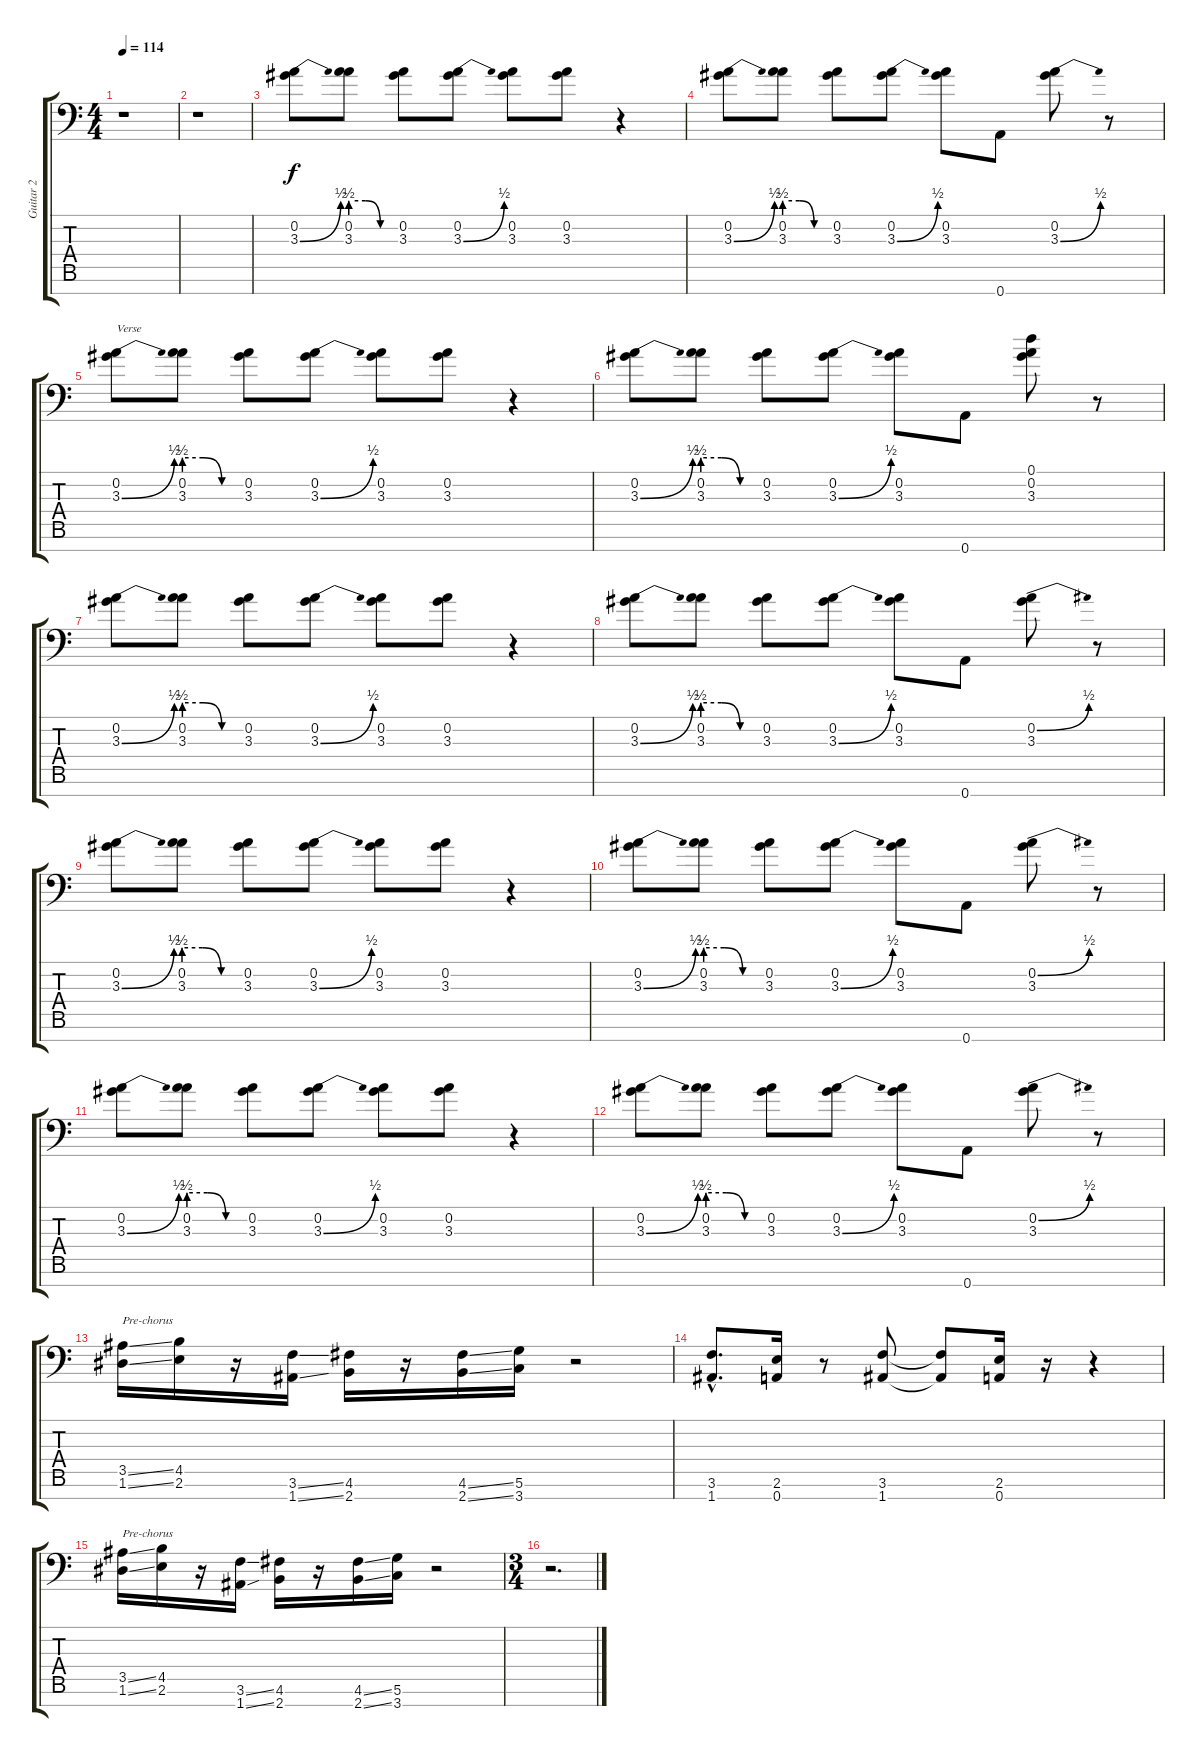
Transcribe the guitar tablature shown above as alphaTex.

\track ("Guitar 2" "Guitar 2") {instrument distortionguitar}
\staff {score tabs}
\tuning (D4 A3 F3 C3 G2 D2 A1) {hide}
\ts (4 4)
\tempo 114
\clef f4
\ks c
r.1{dy f instrument distortionguitar} |
r.1 |
(0.2 3.3{be (bend 0 0 60 2)}).8 (0.2 3.3{be (custom 0 2 20 2 40 0 60 0)}).8 (0.2 3.3).8 (0.2 3.3{be (bend 0 0 60 2)}).8 (0.2 3.3).8 (0.2 3.3).8 r.4 |
(0.2 3.3{be (bend 0 0 60 2)}).8 (0.2 3.3{be (custom 0 2 20 2 40 0 60 0)}).8 (0.2 3.3).8 (0.2 3.3{be (bend 0 0 60 2)}).8 (0.2 3.3).8 0.7.8 (0.2 3.3{be (bend 0 0 60 2)}).8 r.8 |
(0.2 3.3{be (bend 0 0 60 2)}).8{txt "Verse"} (0.2 3.3{be (custom 0 2 20 2 40 0 60 0)}).8 (0.2 3.3).8 (0.2 3.3{be (bend 0 0 60 2)}).8 (0.2 3.3).8 (0.2 3.3).8 r.4 |
(0.2 3.3{be (bend 0 0 60 2)}).8 (0.2 3.3{be (custom 0 2 20 2 40 0 60 0)}).8 (0.2 3.3).8 (0.2 3.3{be (bend 0 0 60 2)}).8 (0.2 3.3).8 0.7.8 (0.1 0.2 3.3).8 r.8 |
(0.2 3.3{be (bend 0 0 60 2)}).8 (0.2 3.3{be (custom 0 2 20 2 40 0 60 0)}).8 (0.2 3.3).8 (0.2 3.3{be (bend 0 0 60 2)}).8 (0.2 3.3).8 (0.2 3.3).8 r.4 |
(0.2 3.3{be (bend 0 0 60 2)}).8 (0.2 3.3{be (custom 0 2 20 2 40 0 60 0)}).8 (0.2 3.3).8 (0.2 3.3{be (bend 0 0 60 2)}).8 (0.2 3.3).8 0.7.8 (0.2{be (bend 0 0 60 2)} 3.3).8 r.8 |
(0.2 3.3{be (bend 0 0 60 2)}).8 (0.2 3.3{be (custom 0 2 20 2 40 0 60 0)}).8 (0.2 3.3).8 (0.2 3.3{be (bend 0 0 60 2)}).8 (0.2 3.3).8 (0.2 3.3).8 r.4 |
(0.2 3.3{be (bend 0 0 60 2)}).8 (0.2 3.3{be (custom 0 2 20 2 40 0 60 0)}).8 (0.2 3.3).8 (0.2 3.3{be (bend 0 0 60 2)}).8 (0.2 3.3).8 0.7.8 (0.2{be (bend 0 0 60 2)} 3.3).8 r.8 |
(0.2 3.3{be (bend 0 0 60 2)}).8 (0.2 3.3{be (custom 0 2 20 2 40 0 60 0)}).8 (0.2 3.3).8 (0.2 3.3{be (bend 0 0 60 2)}).8 (0.2 3.3).8 (0.2 3.3).8 r.4 |
(0.2 3.3{be (bend 0 0 60 2)}).8 (0.2 3.3{be (custom 0 2 20 2 40 0 60 0)}).8 (0.2 3.3).8 (0.2 3.3{be (bend 0 0 60 2)}).8 (0.2 3.3).8 0.7.8 (0.2{be (bend 0 0 60 2)} 3.3).8 r.8 |
(3.5{ss} 1.6{ss}).16{txt "Pre-chorus"} (4.5 2.6).16 r.16 (3.6{ss} 1.7{ss}).16 (4.6 2.7).16 r.16 (4.6{ss} 2.7{ss}).16 (5.6 3.7).16 r.2 |
(3.6{hac} 1.7{hac}).8{d} (2.6 0.7).16 r.8 (3.6 1.7).8 (3.6{t} 1.7{t}).8 (2.6 0.7).16 r.16 r.4 |
(3.5{ss} 1.6{ss}).16{txt "Pre-chorus"} (4.5 2.6).16 r.16 (3.6{ss} 1.7{ss}).16 (4.6 2.7).16 r.16 (4.6{ss} 2.7{ss}).16 (5.6 3.7).16 r.2 |
\ts (3 4)
r.2{d}
